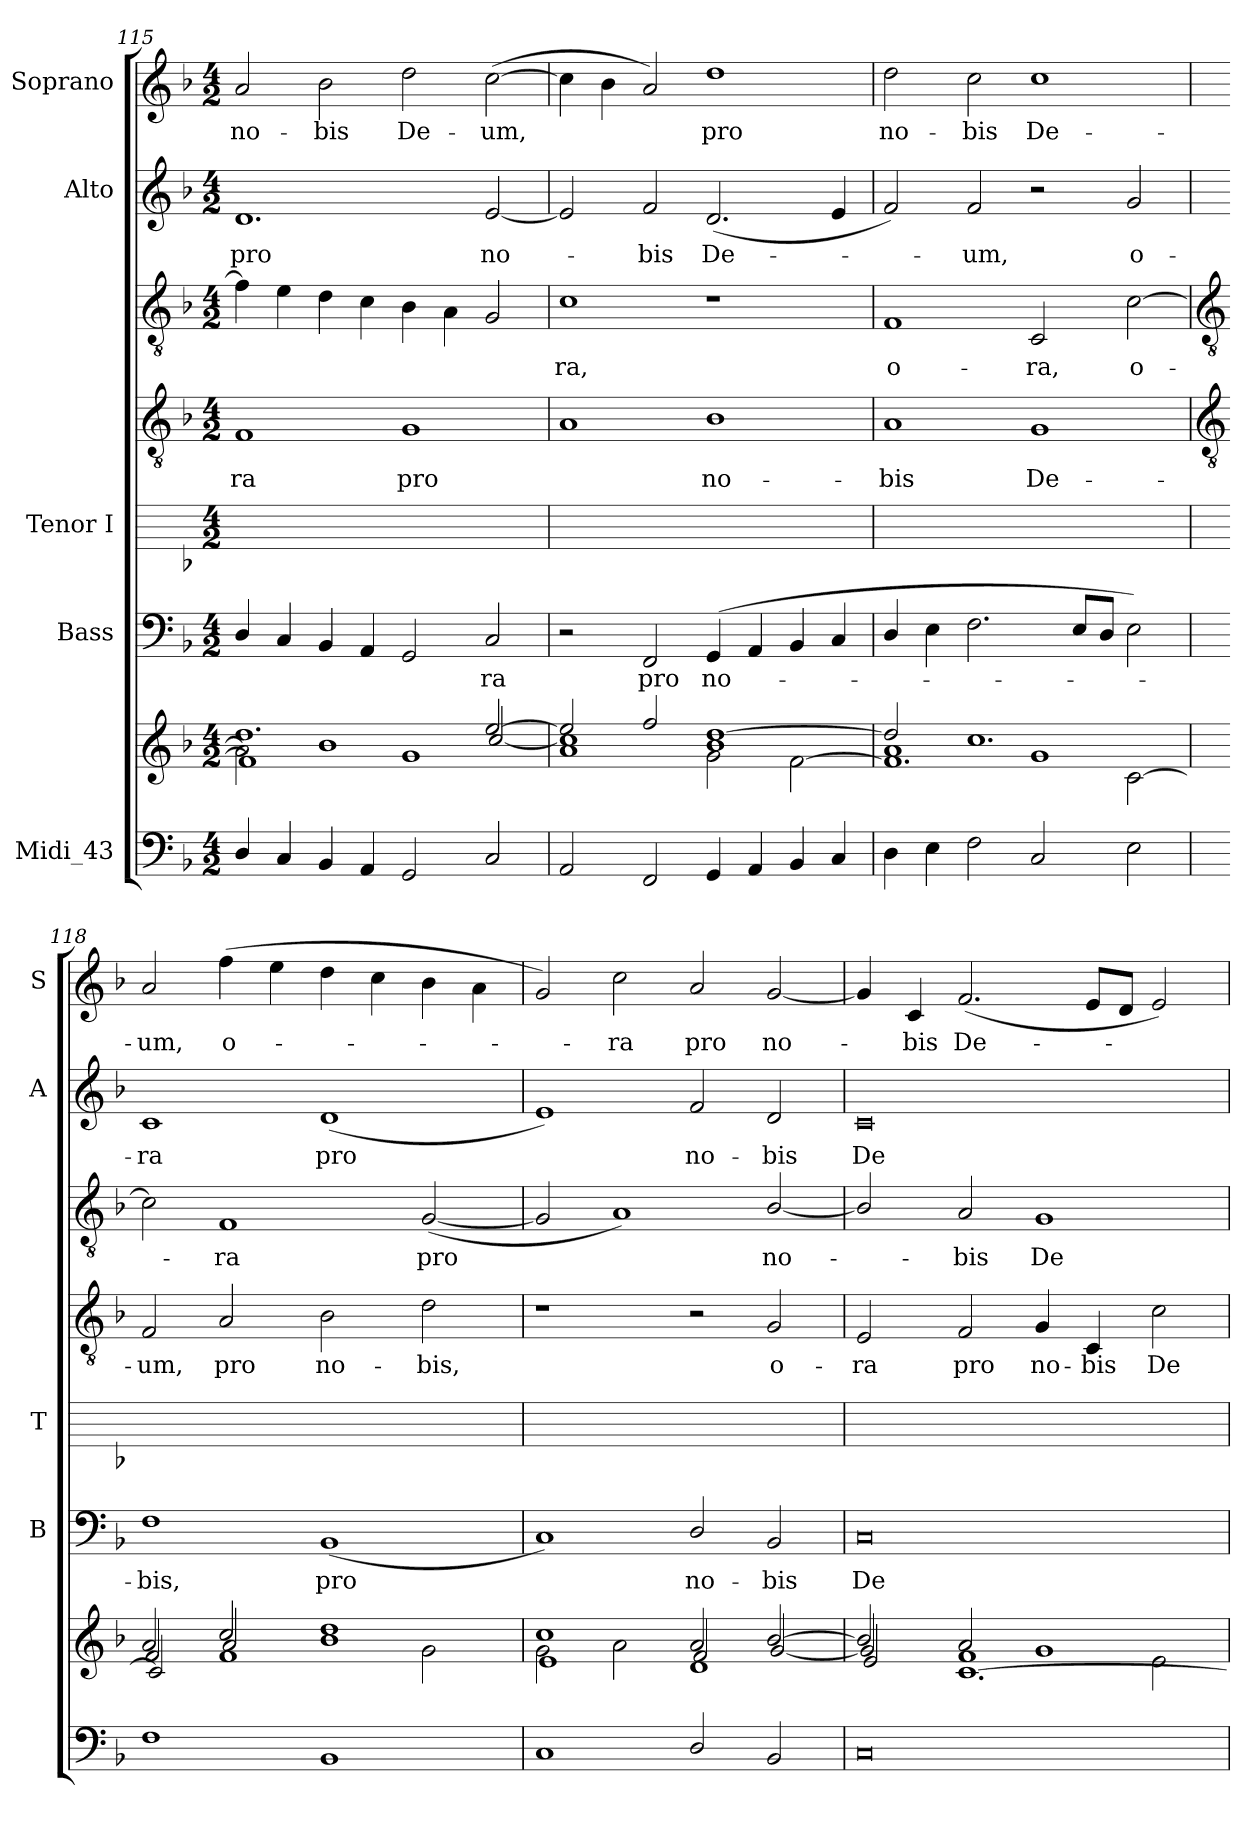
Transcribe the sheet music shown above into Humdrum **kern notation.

**kern	**kern	**kern	**text	**kern	**kern	**text	**kern	**text	**kern	**text	**kern	**text
*part5	*part5	*part4	*part4	*part3	*part3	*part3	*part3	*part3	*part2	*part2	*part1	*part1
*staff8	*staff7	*staff6	*staff6	*staff5	*staff4	*staff4	*staff3	*staff3	*staff2	*staff2	*staff1	*staff1
*I"Midi_43	*	*I"Bass	*	*I"Tenor I	*	*	*	*	*I"Alto	*	*I"Soprano	*
*	*	*I'B	*	*I'T	*	*	*	*	*I'A	*	*I'S	*
*clefF4	*clefG2	*clefF4	*	*	*clefGv2	*	*clefGv2	*	*clefG2	*	*clefG2	*
*k[b-]	*k[b-]	*k[b-]	*	*k[b-]	*k[b-]	*	*k[b-]	*	*k[b-]	*	*k[b-]	*
*F:	*F:	*F:	*	*F:	*F:	*	*F:	*	*F:	*	*F:	*
*M4/2	*M4/2	*M4/2	*	*M4/2	*M4/2	*	*M4/2	*	*M4/2	*	*M4/2	*
=115	=115	=115	=115	=115	=115	=115	=115	=115	=115	=115	=115	=115
*	*^	*	*	*	*	*	*	*	*	*	*	*
*	*	*^	*	*	*	*	*	*	*	*	*	*	*
!	!	!	!	!	!	!	!	!LO:LY:b	!	!	!	!LO:LY:b	!	!LO:LY:b
4D/	1.dd/	2a\]	1f\]	4D/	.	0ryy	1F	-ra	4f]	.	1.d	pro	2a	no-
4C	.	.	.	4C	.	.	.	.	4e	.	.	.	.	.
!	!	!	!	!	!	!	!	!	!	!	!	!	!	!LO:LY:b
4BB-	.	1b-\	.	4BB-	.	.	.	.	4d	.	.	.	2b-	-bis
4AA	.	.	.	4AA	.	.	.	.	4c	.	.	.	.	.
!	!	!	!	!	!	!	!	!LO:LY:b	!	!	!	!	!	!LO:LY:b
2GG	.	.	1g\	2GG	.	.	1G	pro	4B-	.	.	.	2dd	De-
.	.	.	.	.	.	.	.	.	4A\	.	.	.	.	.
!	!	!	!	!	!LO:LY:b	!	!	!	!	!	!	!LO:LY:b	!	!LO:LY:b
2C	[2ee/	[2cc/	.	2C	ra	.	.	.	2G	.	[2e	no-	(>[2cc	-um,
=116	=116	=116	=116	=116	=116	=116	=116	=116	=116	=116	=116	=116	=116	=116
!	!	!	!	!	!	!	!	!	!	!LO:LY:b	!	!	!	!
2AA	2ee/]	1cc\]	1a\	2r	.	0ryy	1A	.	1c	ra,	2e]	.	4cc]	.
.	.	.	.	.	.	.	.	.	.	.	.	.	4b-	.
!	!	!	!	!	!LO:LY:b	!	!	!	!	!	!	!LO:LY:b	!	!
2FF	2ff/	.	.	2FF	pro	.	.	.	.	.	2f	bis	2a)	.
!	!	!	!	!	!LO:LY:b	!	!	!LO:LY:b	!	!	!	!LO:LY:b	!	!LO:LY:b
4GG	[1dd/	1b-\	2g\	(<4GG	no-	.	1B-/	no-	1r	.	(<2.d	De-	1dd	pro
4AA	.	.	.	4AA	.	.	.	.	.	.	.	.	.	.
4BB-	.	.	[2f\	4BB-	.	.	.	.	.	.	.	.	.	.
4C	.	.	.	4C	.	.	.	.	.	.	4e	.	.	.
=117	=117	=117	=117	=117	=117	=117	=117	=117	=117	=117	=117	=117	=117	=117
!	!	!	!	!	!	!	!	!LO:LY:b	!	!LO:LY:b	!	!	!	!LO:LY:b
4D	2dd/]	1a\	1.f\]	4D/	.	0ryy	1A	bis	1F	-o-	2f)	.	2dd	no-
4E	.	.	.	4E\	.	.	.	.	.	.	.	.	.	.
!	!	!	!	!	!	!	!	!	!	!	!	!LO:LY:b	!	!LO:LY:b
2F	1.cc/	.	.	2.F\	.	.	.	.	.	.	2f	um,	2cc	-bis
!	!	!	!	!	!	!	!	!LO:LY:b	!	!LO:LY:b	!	!	!	!LO:LY:b
2C	.	1g\	.	.	.	.	1G	De-	2C	-ra,	2r	.	1cc	De-
.	.	.	.	8E/L	.	.	.	.	.	.	.	.	.	.
.	.	.	.	8D/J	.	.	.	.	.	.	.	.	.	.
!	!	!	!	!	!	!	!	!	!	!LO:LY:b	!	!LO:LY:b	!	!
2E	.	.	[2c\	2E)	.	.	.	.	[2c	o-	2g	o-	.	.
!!LO:LB:g=z
=118	=118	=118	=118	=118	=118	=118	=118	=118	=118	=118	=118	=118	=118	=118
*	*	*	*	*	*	*	*clefGv2	*	*clefGv2	*	*	*	*	*
!	!	!	!	!	!LO:LY:b	!	!	!LO:LY:b	!	!	!	!LO:LY:b	!	!LO:LY:b
1F	2a/	2f/	2c/]	1F	bis,	0ryy	2F	um,	2c]	.	1c	-ra	2a	-um,
!	!	!	!	!	!	!	!	!LO:LY:b	!	!LO:LY:b	!	!	!	!LO:LY:b
.	2cc/	2a/	1f\	.	.	.	2A	pro	1F	-ra	.	.	(>4ff	o-
.	.	.	.	.	.	.	.	.	.	.	.	.	4ee	.
!	!	!	!	!	!LO:LY:b	!	!	!LO:LY:b	!	!	!	!LO:LY:b	!	!
1BB-	1dd/	1b-\	.	(<1BB-	pro	.	2B-	no-	.	.	(<1d	pro	4dd	.
.	.	.	.	.	.	.	.	.	.	.	.	.	4cc	.
!	!	!	!	!	!	!	!	!LO:LY:b	!	!LO:LY:b	!	!	!	!
.	.	.	2g\	.	.	.	2d	-bis,	(<[2G	pro	.	.	4b-	.
.	.	.	.	.	.	.	.	.	.	.	.	.	4a\	.
=119	=119	=119	=119	=119	=119	=119	=119	=119	=119	=119	=119	=119	=119	=119
1C	1cc/	2g\	1e\	1C)	.	0ryy	1r	.	2G]	.	1e)	.	2g)	.
!	!	!	!	!	!	!	!	!	!	!	!	!	!	!LO:LY:b
.	.	2a\	.	.	.	.	.	.	1A)	.	.	.	2cc	ra
!	!	!	!	!	!LO:LY:b	!	!	!	!	!	!	!LO:LY:b	!	!LO:LY:b
2D/	2a/	2f/	1d\	2D/	no-	.	2r	.	.	.	2f	no-	2a	pro
!	!	!	!	!	!LO:LY:b	!	!	!LO:LY:b	!	!LO:LY:b	!	!LO:LY:b	!	!LO:LY:b
2BB-	[2b-/	[2g/	.	2BB-	-bis	.	2G	o-	[2B-/	no-	2d	-bis	[2g	no-
=120	=120	=120	=120	=120	=120	=120	=120	=120	=120	=120	=120	=120	=120	=120
!	!	!	!	!	!LO:LY:b	!	!	!LO:LY:b	!	!	!	!LO:LY:b	!	!
0C	2b-/]	2g/]	2e/	0C	De-	0ryy	2E	-ra	2B-/]	.	0c	De-	4g]	.
!	!	!	!	!	!	!	!	!	!	!	!	!	!	!LO:LY:b
.	.	.	.	.	.	.	.	.	.	.	.	.	4c	bis
!	!	!	!	!	!	!	!	!LO:LY:b	!	!LO:LY:b	!	!	!	!LO:LY:b
.	2a/	1f\	[1.c\	.	.	.	2F	pro	2A	-bis	.	.	(<2.f	De-
!	!	!	!	!	!	!	!	!LO:LY:b	!	!LO:LY:b	!	!	!	!
.	1g/	.	.	.	.	.	4G	no-	1G	De-	.	.	.	.
!	!	!	!	!	!	!	!	!LO:LY:b	!	!	!	!	!	!
.	.	.	.	.	.	.	4C	-bis	.	.	.	.	8eL	.
.	.	.	.	.	.	.	.	.	.	.	.	.	8dJ	.
!	!	!	!	!	!	!	!	!LO:LY:b	!	!	!	!	!	!
.	.	2e\	.	.	.	.	2c	De-	.	.	.	.	2e)	.
*	*v	*v	*v	*	*	*	*	*	*	*	*	*	*	*
=	=	=	=	=	=	=	=	=	=	=	=	=
*-	*-	*-	*-	*-	*-	*-	*-	*-	*-	*-	*-	*-
